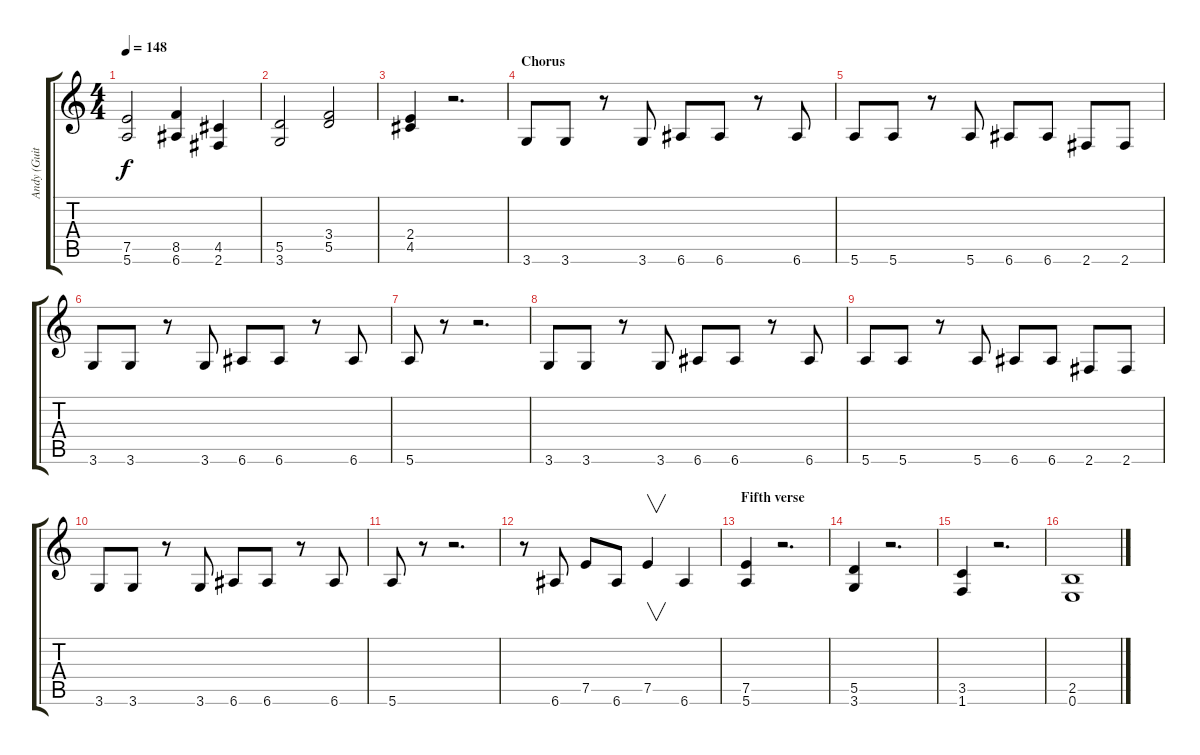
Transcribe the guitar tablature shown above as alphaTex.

\track ("Andy (Guitar)" "Andy (Guit") {instrument overdrivenguitar}
\staff {score tabs}
\tuning (E4 B3 G3 D3 A2 E2) {hide}
\ts (4 4)
\tempo 148
\clef g2
\ks c
(7.5 5.6).2{dy f} (8.5 6.6).4 (4.5 2.6).4 |
(5.5 3.6).2 (3.4 5.5).2 |
(2.4 4.5).4 r.2{d} |
\section ("" "Chorus")
3.6.8 3.6.8 r.8 3.6.8 6.6.8 6.6.8 r.8 6.6.8 |
5.6.8 5.6.8 r.8 5.6.8 6.6.8 6.6.8 2.6.8 2.6.8 |
3.6.8 3.6.8 r.8 3.6.8 6.6.8 6.6.8 r.8 6.6.8 |
5.6.8 r.8 r.2{d} |
3.6.8 3.6.8 r.8 3.6.8 6.6.8 6.6.8 r.8 6.6.8 |
5.6.8 5.6.8 r.8 5.6.8 6.6.8 6.6.8 2.6.8 2.6.8 |
3.6.8 3.6.8 r.8 3.6.8 6.6.8 6.6.8 r.8 6.6.8 |
5.6.8 r.8 r.2{d} |
r.8 6.6.8 7.5.8 6.6.8 7.5.4{v} 6.6.4 |
\section ("" "Fifth verse")
(7.5 5.6).4 r.2{d} |
(5.5 3.6).4 r.2{d} |
(3.5 1.6).4 r.2{d} |
(2.5 0.6).1
